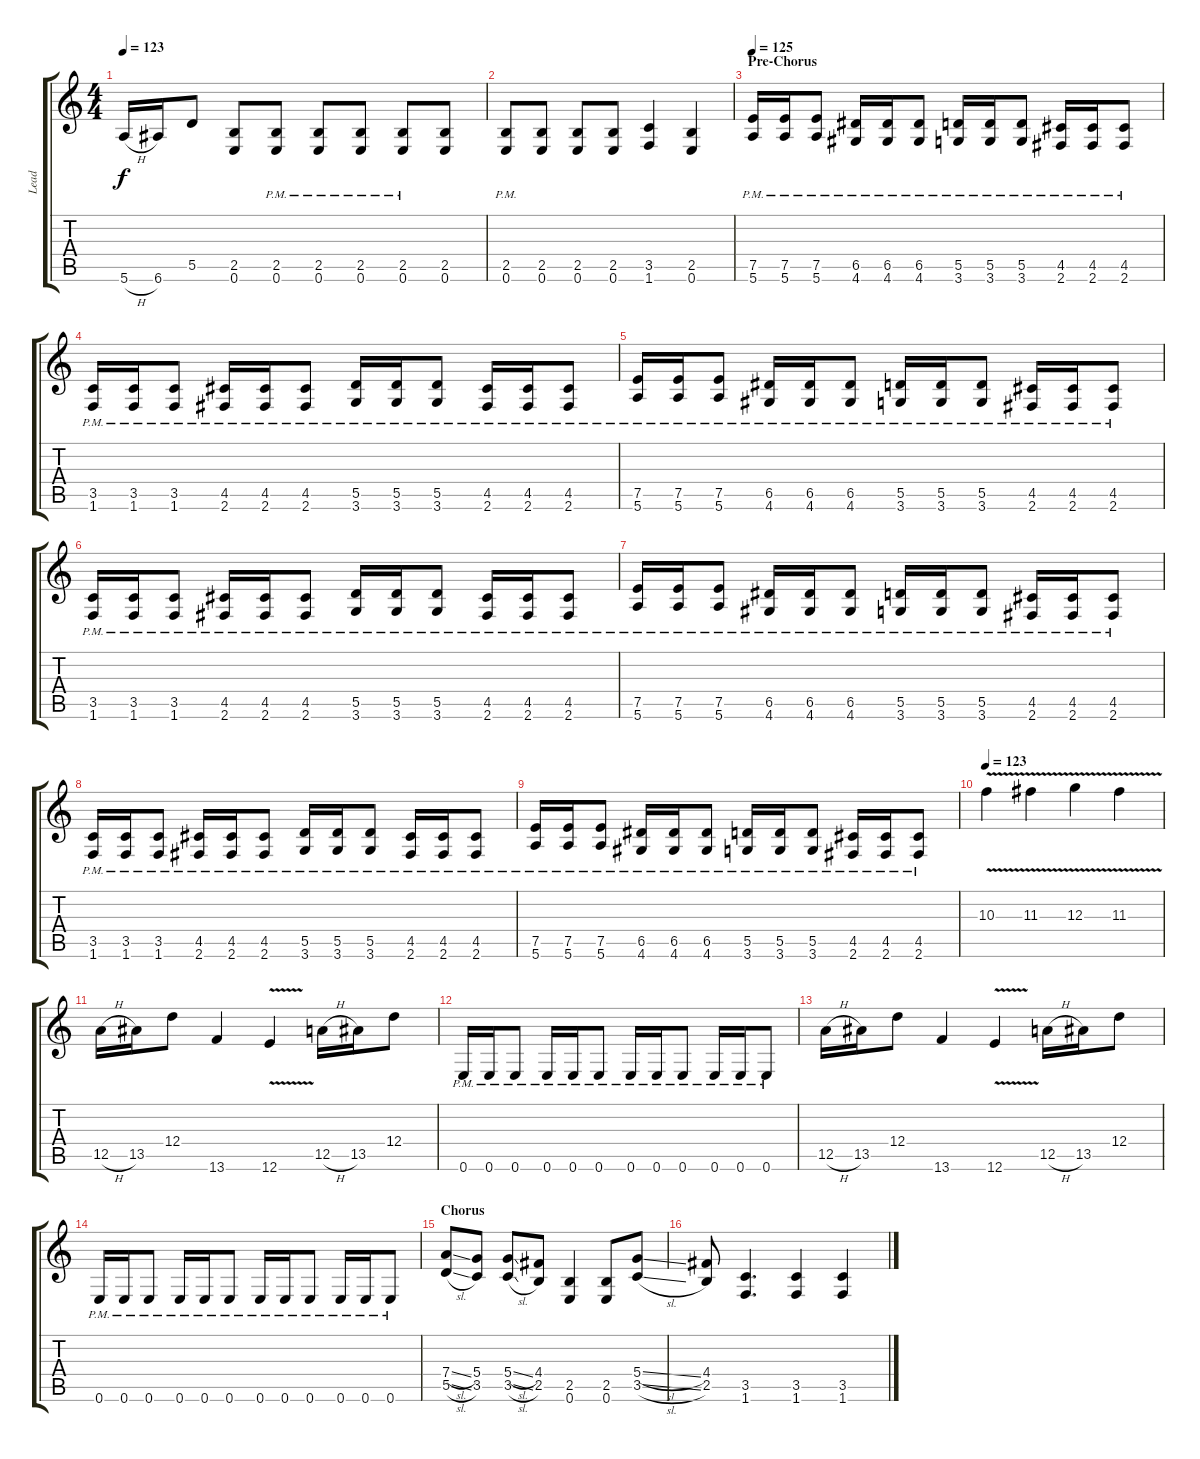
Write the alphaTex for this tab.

\track ("Lead" "Lead") {instrument distortionguitar}
\staff {score tabs}
\tuning (E4 B3 G3 D3 A2 E2) {hide}
\ts (4 4)
\tempo 123
\clef g2
\ks c
5.6{h}.16{dy f} 6.6.16 5.5.8 (2.5 0.6).8 (2.5{pm} 0.6{pm}).8 (2.5{pm} 0.6{pm}).8 (2.5{pm} 0.6{pm}).8 (2.5{pm} 0.6{pm}).8 (2.5 0.6).8 |
(2.5{pm} 0.6{pm}).8 (2.5 0.6).8 (2.5 0.6).8 (2.5 0.6).8 (3.5 1.6).4 (2.5 0.6).4 |
\section ("" "Pre-Chorus")
\tempo 125
(7.5{pm} 5.6{pm}).16 (7.5{pm} 5.6{pm}).16 (7.5{pm} 5.6{pm}).8 (6.5{pm} 4.6{pm}).16 (6.5{pm} 4.6{pm}).16 (6.5{pm} 4.6{pm}).8 (5.5{pm} 3.6{pm}).16 (5.5{pm} 3.6{pm}).16 (5.5{pm} 3.6{pm}).8 (4.5{pm} 2.6{pm}).16 (4.5{pm} 2.6{pm}).16 (4.5{pm} 2.6{pm}).8 |
(3.5{pm} 1.6{pm}).16 (3.5{pm} 1.6{pm}).16 (3.5{pm} 1.6{pm}).8 (4.5{pm} 2.6{pm}).16 (4.5{pm} 2.6{pm}).16 (4.5{pm} 2.6{pm}).8 (5.5{pm} 3.6{pm}).16 (5.5{pm} 3.6{pm}).16 (5.5{pm} 3.6{pm}).8 (4.5{pm} 2.6{pm}).16 (4.5{pm} 2.6{pm}).16 (4.5{pm} 2.6{pm}).8 |
(7.5{pm} 5.6{pm}).16 (7.5{pm} 5.6{pm}).16 (7.5{pm} 5.6{pm}).8 (6.5{pm} 4.6{pm}).16 (6.5{pm} 4.6{pm}).16 (6.5{pm} 4.6{pm}).8 (5.5{pm} 3.6{pm}).16 (5.5{pm} 3.6{pm}).16 (5.5{pm} 3.6{pm}).8 (4.5{pm} 2.6{pm}).16 (4.5{pm} 2.6{pm}).16 (4.5{pm} 2.6{pm}).8 |
(3.5{pm} 1.6{pm}).16 (3.5{pm} 1.6{pm}).16 (3.5{pm} 1.6{pm}).8 (4.5{pm} 2.6{pm}).16 (4.5{pm} 2.6{pm}).16 (4.5{pm} 2.6{pm}).8 (5.5{pm} 3.6{pm}).16 (5.5{pm} 3.6{pm}).16 (5.5{pm} 3.6{pm}).8 (4.5{pm} 2.6{pm}).16 (4.5{pm} 2.6{pm}).16 (4.5{pm} 2.6{pm}).8 |
(7.5{pm} 5.6{pm}).16 (7.5{pm} 5.6{pm}).16 (7.5{pm} 5.6{pm}).8 (6.5{pm} 4.6{pm}).16 (6.5{pm} 4.6{pm}).16 (6.5{pm} 4.6{pm}).8 (5.5{pm} 3.6{pm}).16 (5.5{pm} 3.6{pm}).16 (5.5{pm} 3.6{pm}).8 (4.5{pm} 2.6{pm}).16 (4.5{pm} 2.6{pm}).16 (4.5{pm} 2.6{pm}).8 |
(3.5{pm} 1.6{pm}).16 (3.5{pm} 1.6{pm}).16 (3.5{pm} 1.6{pm}).8 (4.5{pm} 2.6{pm}).16 (4.5{pm} 2.6{pm}).16 (4.5{pm} 2.6{pm}).8 (5.5{pm} 3.6{pm}).16 (5.5{pm} 3.6{pm}).16 (5.5{pm} 3.6{pm}).8 (4.5{pm} 2.6{pm}).16 (4.5{pm} 2.6{pm}).16 (4.5{pm} 2.6{pm}).8 |
(7.5{pm} 5.6{pm}).16 (7.5{pm} 5.6{pm}).16 (7.5{pm} 5.6{pm}).8 (6.5{pm} 4.6{pm}).16 (6.5{pm} 4.6{pm}).16 (6.5{pm} 4.6{pm}).8 (5.5{pm} 3.6{pm}).16 (5.5{pm} 3.6{pm}).16 (5.5{pm} 3.6{pm}).8 (4.5{pm} 2.6{pm}).16 (4.5{pm} 2.6{pm}).16 (4.5{pm} 2.6{pm}).8 |
\tempo 123
10.3{v}.4 11.3{v}.4 12.3{v}.4 11.3{v}.4 |
12.5{h}.16 13.5.16 12.4.8 13.6.4 12.6{v}.4 12.5{h}.16 13.5.16 12.4.8 |
0.6{pm}.16 0.6{pm}.16 0.6{pm}.8 0.6{pm}.16 0.6{pm}.16 0.6{pm}.8 0.6{pm}.16 0.6{pm}.16 0.6{pm}.8 0.6{pm}.16 0.6{pm}.16 0.6{pm}.8 |
12.5{h}.16 13.5.16 12.4.8 13.6.4 12.6{v}.4 12.5{h}.16 13.5.16 12.4.8 |
0.6{pm}.16 0.6{pm}.16 0.6{pm}.8 0.6{pm}.16 0.6{pm}.16 0.6{pm}.8 0.6{pm}.16 0.6{pm}.16 0.6{pm}.8 0.6{pm}.16 0.6{pm}.16 0.6{pm}.8 |
\section ("" "Chorus")
(7.4{sl} 5.5{sl}).8 (5.4 3.5).8 (5.4{sl} 3.5{sl}).8 (4.4 2.5).8 (2.5 0.6).4 (2.5 0.6).8 (5.4{sl} 3.5{sl}).8 |
(4.4 2.5).8 (3.5 1.6).4{d} (3.5 1.6).4 (3.5 1.6).4
